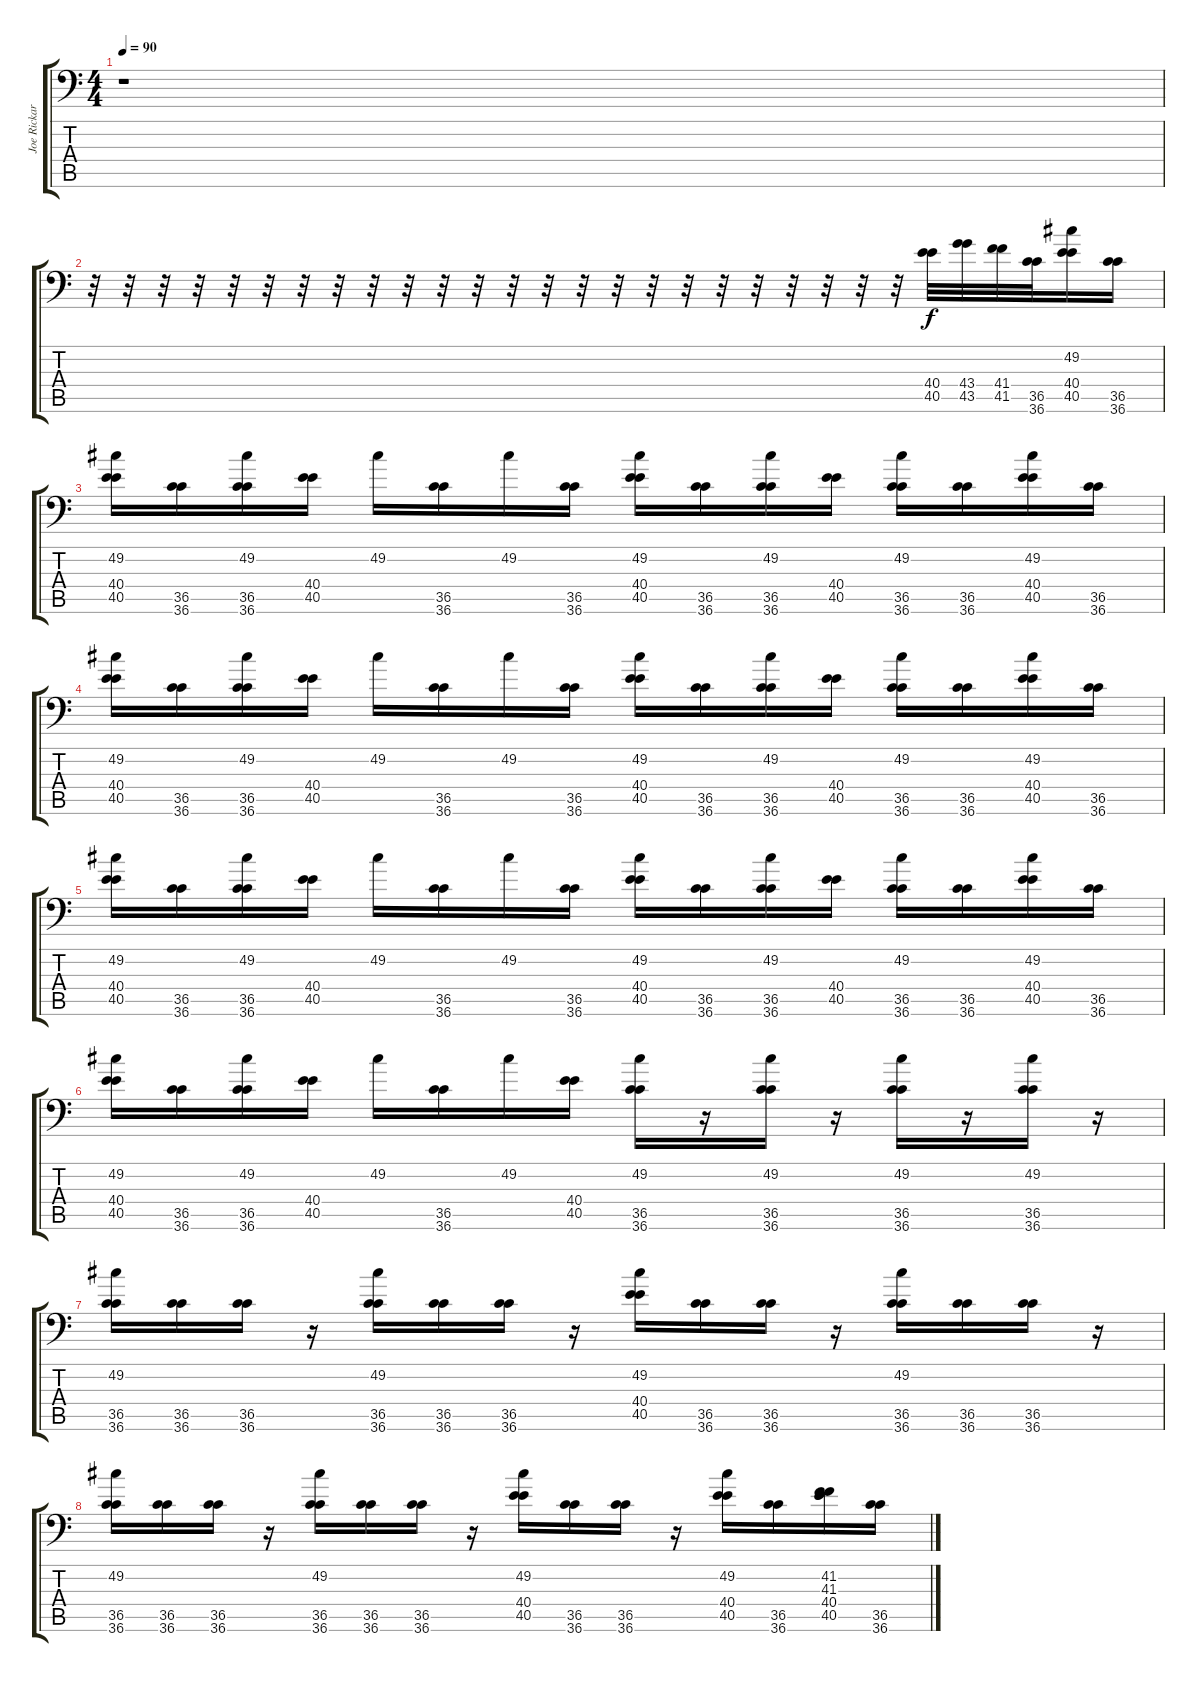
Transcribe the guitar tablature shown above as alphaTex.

\track ("Joe Rickard" "Joe Rickar") {instrument acousticgrandpiano}
\staff {score tabs}
\tuning (C-1 C-1 C-1 C-1 C-1 C-1) {hide}
\ts (4 4)
\tempo 90
\clef f4
\ks c
r.1{dy f} |
r.32 r.32 r.32 r.32 r.32 r.32 r.32 r.32 r.32 r.32 r.32 r.32 r.32 r.32 r.32 r.32 r.32 r.32 r.32 r.32 r.32 r.32 r.32 r.32 (40.4 40.5).32 (43.4 43.5).32 (41.4 41.5).32 (36.5 36.6).32 (49.2 40.4 40.5).16 (36.5 36.6).16 |
(49.2 40.4 40.5).16 (36.5 36.6).16 (49.2 36.5 36.6).16 (40.4 40.5).16 49.2.16 (36.5 36.6).16 49.2.16 (36.5 36.6).16 (49.2 40.4 40.5).16 (36.5 36.6).16 (49.2 36.5 36.6).16 (40.4 40.5).16 (49.2 36.5 36.6).16 (36.5 36.6).16 (49.2 40.4 40.5).16 (36.5 36.6).16 |
(49.2 40.4 40.5).16 (36.5 36.6).16 (49.2 36.5 36.6).16 (40.4 40.5).16 49.2.16 (36.5 36.6).16 49.2.16 (36.5 36.6).16 (49.2 40.4 40.5).16 (36.5 36.6).16 (49.2 36.5 36.6).16 (40.4 40.5).16 (49.2 36.5 36.6).16 (36.5 36.6).16 (49.2 40.4 40.5).16 (36.5 36.6).16 |
(49.2 40.4 40.5).16 (36.5 36.6).16 (49.2 36.5 36.6).16 (40.4 40.5).16 49.2.16 (36.5 36.6).16 49.2.16 (36.5 36.6).16 (49.2 40.4 40.5).16 (36.5 36.6).16 (49.2 36.5 36.6).16 (40.4 40.5).16 (49.2 36.5 36.6).16 (36.5 36.6).16 (49.2 40.4 40.5).16 (36.5 36.6).16 |
(49.2 40.4 40.5).16 (36.5 36.6).16 (49.2 36.5 36.6).16 (40.4 40.5).16 49.2.16 (36.5 36.6).16 49.2.16 (40.4 40.5).16 (49.2 36.5 36.6).16 r.16 (49.2 36.5 36.6).16 r.16 (49.2 36.5 36.6).16 r.16 (49.2 36.5 36.6).16 r.16 |
(49.2 36.5 36.6).16 (36.5 36.6).16 (36.5 36.6).16 r.16 (49.2 36.5 36.6).16 (36.5 36.6).16 (36.5 36.6).16 r.16 (49.2 40.4 40.5).16 (36.5 36.6).16 (36.5 36.6).16 r.16 (49.2 36.5 36.6).16 (36.5 36.6).16 (36.5 36.6).16 r.16 |
(49.2 36.5 36.6).16 (36.5 36.6).16 (36.5 36.6).16 r.16 (49.2 36.5 36.6).16 (36.5 36.6).16 (36.5 36.6).16 r.16 (49.2 40.4 40.5).16 (36.5 36.6).16 (36.5 36.6).16 r.16 (49.2 40.4 40.5).16 (36.5 36.6).16 (41.2 41.3 40.4 40.5).16 (36.5 36.6).16
